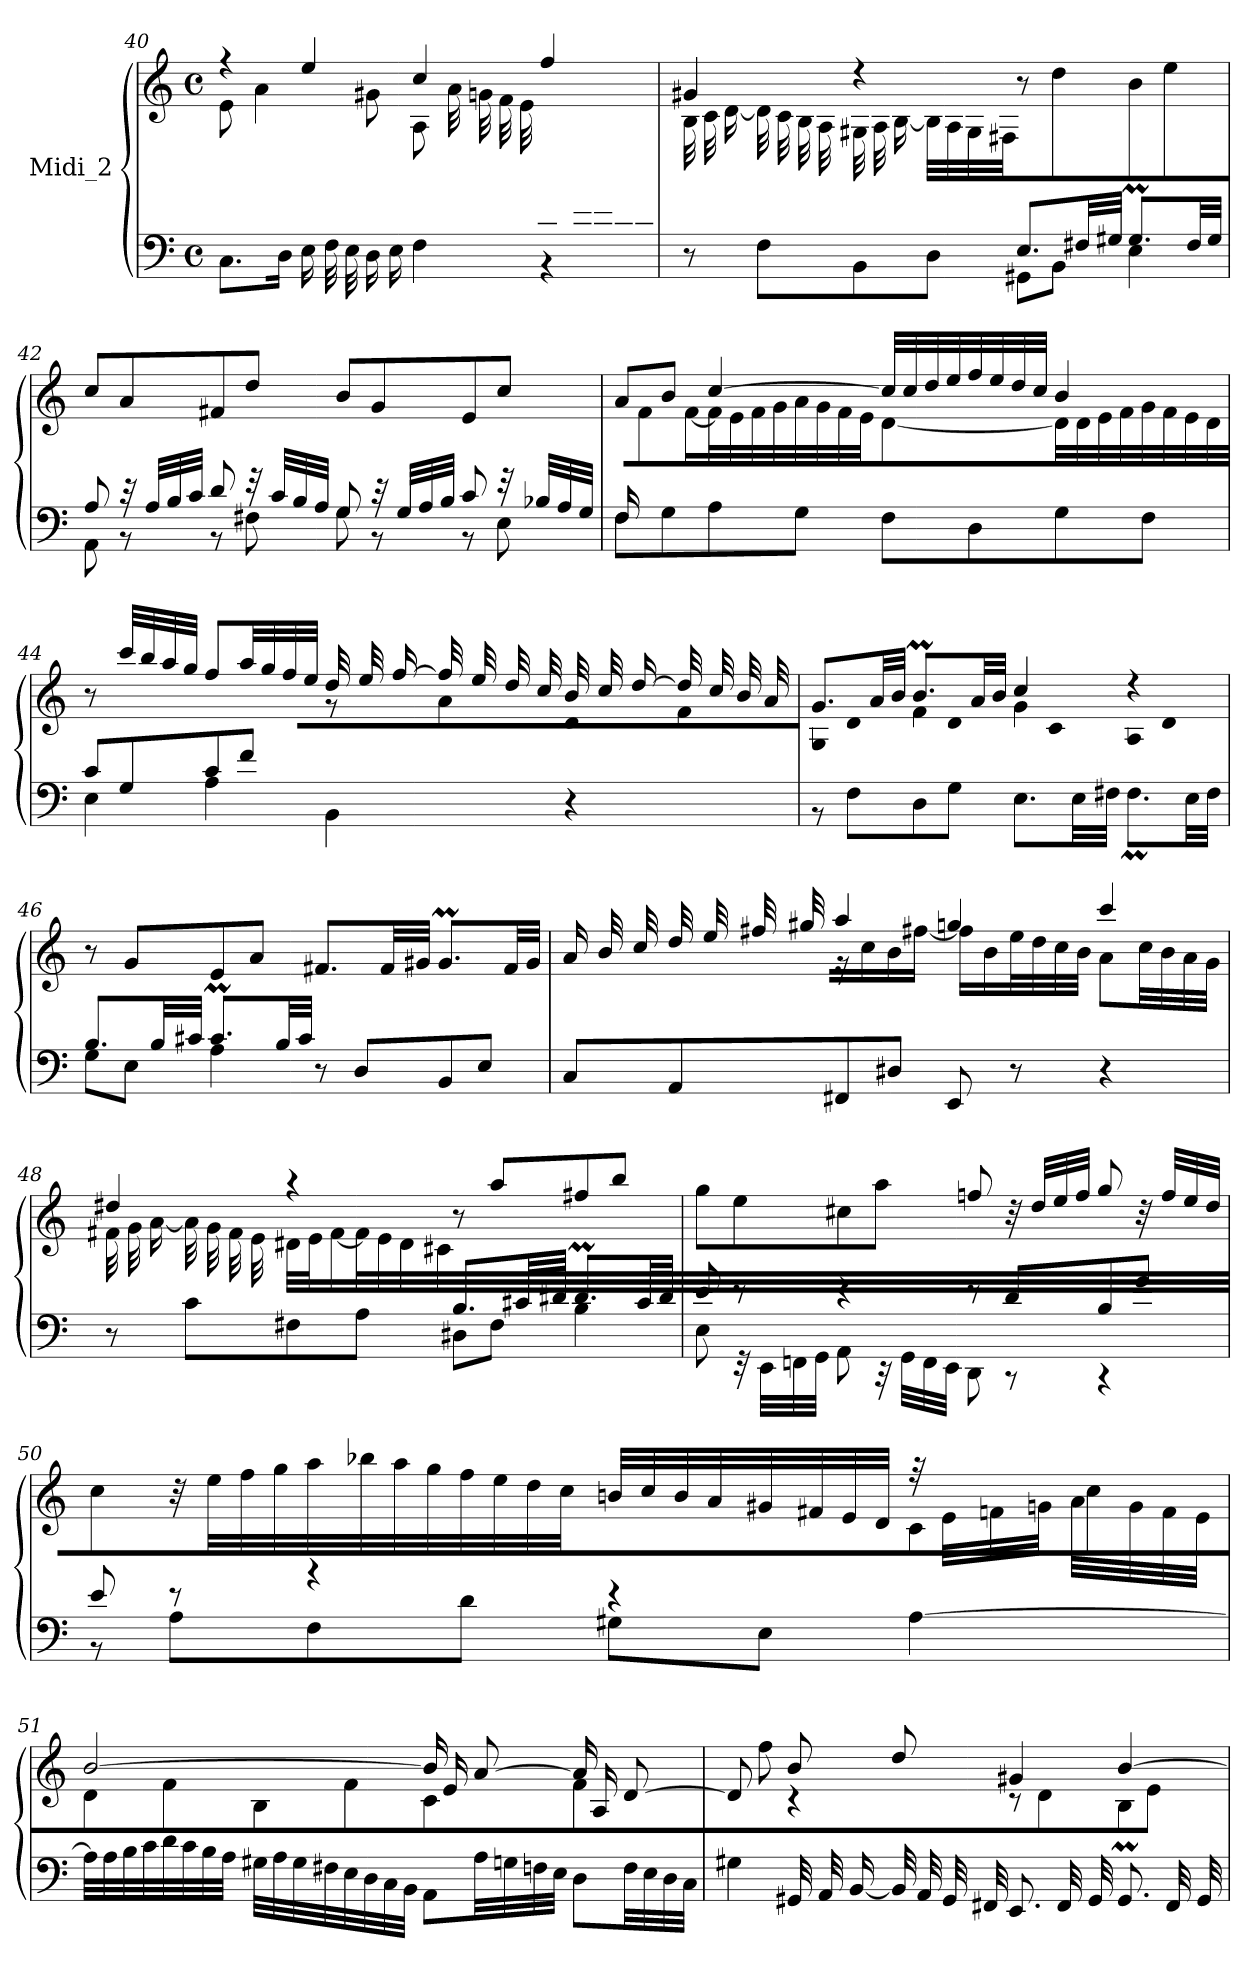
**kern	**kern
*part1	*part1
*staff2	*staff1
*I"Midi_2	*
!!LO:LB:g=z
*clefF4	*clefG2
*k[]	*k[]
*C:	*C:
*M4/4	*M4/4
*met(c)	*met(c)
=40	=40
*^	*^
2ryy	8.C\L	4r	8e\
.	.	.	4a\
.	16D\J	.	.
.	16ELL	4ee/	.
.	32FL	.	.
.	32E	.	.
.	16D	.	8g#X\
.	16EJJ	.	.
4ryy	4F\	4cc/	8AL
.	.	.	32aLL
.	.	.	32gn
.	.	.	32f
.	.	.	32e
8d	4r	4ff/	4ryy
32fLL	.	.	.
32e	.	.	.
32d	.	.	.
32cJJJ	.	.	.
=41	=41	=41	=41
2ryy	8r	4g#X/	32BLLL
.	.	.	32c
.	.	.	[16dJJ
.	8F\L	.	32dLLL]
.	.	.	32c
.	.	.	32B
.	.	.	32AJJJ
.	8BB\	4r	32G#XLLL
.	.	.	32A
.	.	.	[16BJJ
.	8D\J	.	32BLLL]
.	.	.	32A
.	.	.	32G#
.	.	.	32F#X
8.E/L	8GG#X\L	2ryy	8r
.	8BB\J	.	8dd
32F#X/LL	.	.	.
32G#X/JJJ	.	.	.
8.G#mL	4E\	.	8b
.	.	.	8eeJ
32F#LL	.	.	.
32G#JJJ	.	.	.
!!LO:LB:g=z	!!
=42	=42	=42	=42
8A/	8AA\	8cc/L	1ryy
32r	8r	8a/	.
32ALLL	.	.	.
32B	.	.	.
32cJJJ	.	.	.
8d/	8r	8f#X/	.
32r	8F#X\	8dd/J	.
32c/LLL	.	.	.
32B/	.	.	.
32A/JJJ	.	.	.
8G/	8G\	8b/L	.
32r	8r	8g/	.
32GLLL	.	.	.
32A	.	.	.
32BJJJ	.	.	.
8c/	8r	8e/	.
32r	8E\	8cc/J	.
32B-X/LLL	.	.	.
32A/	.	.	.
32G/JJJ	.	.	.
=43	=43	=43	=43
16F/	8FL	8a/L	16ryy
16ryy	.	.	8f\L
8ryy	8G	8b/J	.
.	.	.	[16f\J
4ryy	8A	[4cc/	32f\LLL]
.	.	.	32e\
.	.	.	32f\
.	.	.	32g\
.	8GJ	.	32a\
.	.	.	32g\
.	.	.	32f\
.	.	.	32e\JJJ
2ryy	8FL	32cc/LLL]	[4d\
.	.	32cc/	.
.	.	32dd/	.
.	.	32ee/	.
.	8D	32ff/	.
.	.	32ee/	.
.	.	32dd/	.
.	.	32cc/JJJ	.
.	8G	4b/	32dLLL]
.	.	.	32d
.	.	.	32e
.	.	.	32f
.	8FJ	.	32g
.	.	.	32f
.	.	.	32e
.	.	.	32dJJJ
!!LO:LB:g=z	!!
=44	=44	=44	=44
8c/L	4E\	8r	2ryy
8G/	.	32ccc/LLL	.
.	.	32bb/	.
.	.	32aa/	.
.	.	32gg/JJJ	.
8c/	4A\	8ff/L	.
8f/J	.	32aa/LL	.
.	.	32gg/	.
.	.	32ff/	.
.	.	32ee/JJJ	.
2ryy	4BB\	32dd/LLL	8r
.	.	32ee/	.
.	.	[16ff/JJ	.
.	.	32ff/LLL]	8a\L
.	.	32ee/	.
.	.	32dd/	.
.	.	32cc/JJJ	.
.	4r	32bLLL	8d\
.	.	32cc	.
.	.	[16ddJJ	.
.	.	32dd/LLL]	8f\J
.	.	32cc/	.
.	.	32b/	.
.	.	32a/JJJ	.
=45	=45	=45	=45
1ryy	8r	8.gL	8GL
.	8FL	.	8d
.	.	32aLL	.
.	.	32bJJJ	.
.	8D	8.bm/L	8f
.	8GJ	.	8dJ
.	.	32a/LL	.
.	.	32b/JJJ	.
.	8.EL	4cc/	8g\L
.	.	.	8c\
.	32ELL	.	.
.	32F#XJJJ	.	.
.	8.F#mL	4r	8A\
.	.	.	8d\J
.	32ELL	.	.
.	32F#JJJ	.	.
!!LO:LB:g=z	!!
=46	=46	=46	=46
8.BL	8G\L	8r	2ryy
.	8E\J	8g/L	.
32BLL	.	.	.
32c#XJJJ	.	.	.
8.c#m/L	4A\	8e/	.
.	.	8a/J	.
32B/LL	.	.	.
32c#/JJJ	.	.	.
8r	2ryy	8.f#X/L	4ryy
8D/L	.	.	.
.	.	32f#/LL	.
.	.	32g#X/JJJ	.
8BB/	.	8.g#m/L	4ryy
8E/J	.	.	.
.	.	32f#/LL	.
.	.	32g#/JJJ	.
=47	=47	=47	=47
8C/L	2ryy	16a/LL	4ryy
.	.	32b/L	.
.	.	32cc/	.
8AA/	.	32dd/	.
.	.	32ee/	.
.	.	32ff#X/	.
.	.	32gg#X/	.
8FF#X/	.	4aa/	16r
.	.	.	16cc
8D#X/J	.	.	16b
.	.	.	[16ff#XJJ
8EE/	2ryy	4ggn/	16ff#LL]
.	.	.	16b
8r	.	.	32eeL
.	.	.	32dd
.	.	.	32cc
.	.	.	32bJJJ
4r	.	4ccc/	8aL
.	.	.	32ccLL
.	.	.	32b
.	.	.	32a
.	.	.	32gJJJ
!!LO:LB:g=z	!!
=48	=48	=48	=48
2ryy	8r	4dd#X/	32f#XLLL
.	.	.	32g
.	.	.	[16aJJ
.	8c\L	.	32a\LLL]
.	.	.	32g\
.	.	.	32f#\
.	.	.	32e\JJJ
.	8F#X\	4r	32d#XLLL
.	.	.	32e
.	.	.	[16f#JJ
.	8A\J	.	32f#\LLL]
.	.	.	32e\
.	.	.	32d#\
.	.	.	32c#X\JJJ
8.BL	8D#X\L	8r	2ryy
.	8F#\J	8aa/L	.
32c#XLL	.	.	.
32d#XJJJ	.	.	.
8.d#mL	4B\	8ff#X/	.
.	.	8bb/J	.
32c#LL	.	.	.
32d#JJJ	.	.	.
=49	=49	=49	=49
8e/	8E\	8ggL	2ryy
8r	32r	8ee	.
.	32EE\LLL	.	.
.	32FFn\	.	.
.	32GG\JJJ	.	.
4r	8AA\	8cc#X	.
.	32r	8aaJ	.
.	32GG\LLL	.	.
.	32FF\	.	.
.	32EE\JJJ	.	.
8r	8DD\	8ffn/	2ryy
8d/L	8r	32r	.
.	.	32dd/LLL	.
.	.	32ee/	.
.	.	32ff/JJJ	.
8B/	4r	8gg/	.
8g/J	.	32r	.
.	.	32ff/LLL	.
.	.	32ee/	.
.	.	32dd/JJJ	.
!!LO:LB:g=z	!!
=50	=50	=50	=50
8e/	8r	2ryy	8cc\
8r	8AL	.	32r
.	.	.	32ee\LLL
.	.	.	32ff\
.	.	.	32gg\
4r	8F	.	32aa\
.	.	.	32bb-X\
.	.	.	32aa\
.	.	.	32gg\
.	8dJ	.	32ff\
.	.	.	32ee\
.	.	.	32dd\
.	.	.	32cc\JJJ
4r	8G#XL	32bn/LLL	4ryy
.	.	32cc/	.
.	.	32b/	.
.	.	32a/	.
.	8EJ	32g#X/	.
.	.	32f#X/	.
.	.	32e/	.
.	.	32d/JJJ	.
4ryy	[4A\	32r	8c/L
.	.	32e\LLL	.
.	.	32fn\	.
.	.	32gn\JJJ	.
.	.	32a\LLL	8cc/J
.	.	32g\	.
.	.	32f\	.
.	.	32e\JJJ	.
*v	*v	*	*
!!LO:LB:g=z	!!
=51	=51	=51
32ALLL]	[2b/	8dL
32A	.	.
32B	.	.
32c	.	.
32d	.	8f
32c	.	.
32B	.	.
32AJJJ	.	.
32G#XLLL	.	8B
32A	.	.
32G#	.	.
32F#X	.	.
32E	.	8fJ
32D	.	.
32C	.	.
32BBJJJ	.	.
8AAL	16bLL]	4c\
.	16e	.
32ALL	[8aJ	.
32Gn	.	.
32Fn	.	.
32EJJJ	.	.
8DL	16a/LL]	4f\
.	16A/	.
32FLL	[8d/J	.
32E	.	.
32D	.	.
32CJJJ	.	.
!!LO:LB:g=z	!!
=52	=52	=52
4G#X	8dL]	4ryy
.	8ff	.
32GG#XLLL	8b	4r
32AA	.	.
[16BBJJ	.	.
32BBLLL]	8dd	.
32AA	.	.
32GG#	.	.
32FF#XJJJ	.	.
8.EEL	4g#X/	8r
.	.	8d
32FF#LL	.	.
32GG#JJJ	.	.
8.GG#mL	[4b/	8B
.	.	8eJ
32FF#LL	.	.
32GG#JJJ	.	.
*	*v	*v
=	=
*-	*-
